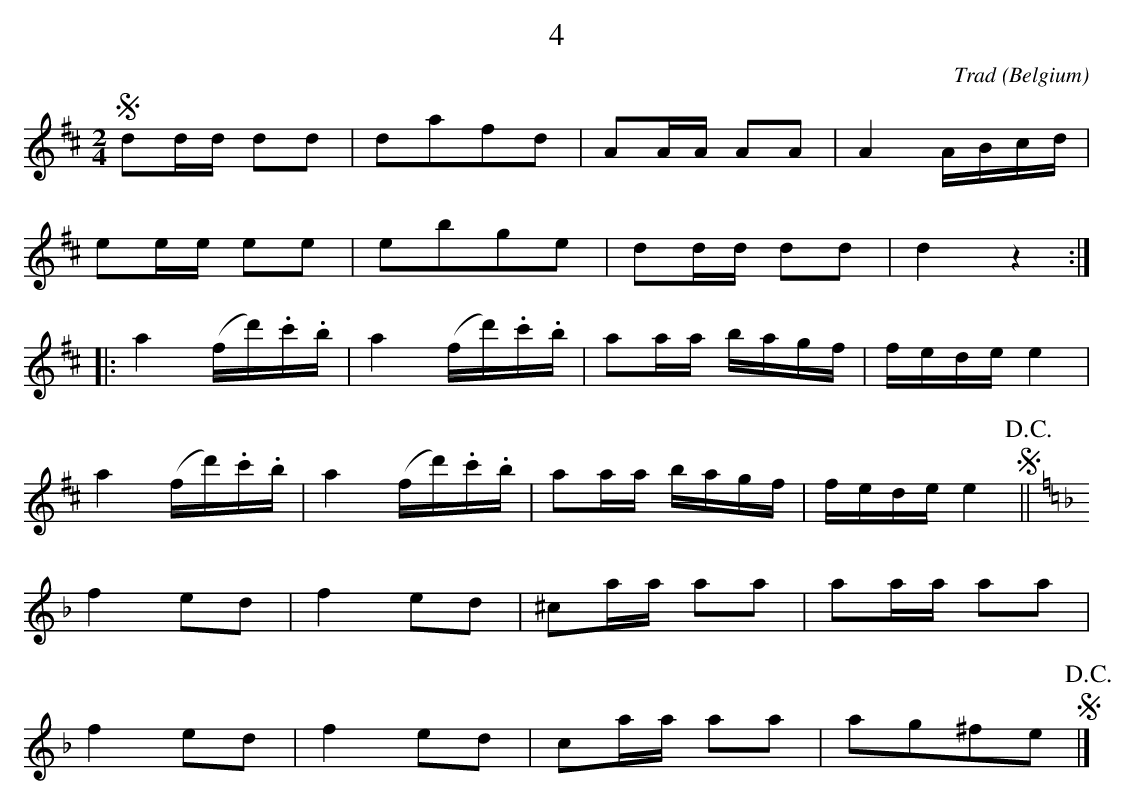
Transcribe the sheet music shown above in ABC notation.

X:1
T:4
C:Trad
O:Belgium
M:2/4
L:1/16
K:Dmaj
!segno!d2dd d2d2|d2a2f2d2|A2AA A2A2|A4 ABcd|
e2ee e2e2|e2b2g2e2|d2dd d2d2|d4 z4:|
|:a4(fd').c'.b|a4(fd').c'.b|a2aa bagf|fede e4|
a4(fd').c'.b|a4(fd').c'.b|a2aa bagf|fede e4!segno!!D.C.!||
K:Dmin
f4 e2d2|f4 e2d2|^c2aa a2a2|a2aa a2a2|
f4e2d2|f4 e2d2|c2aa a2a2|a2g2^f2e2!segno!!D.C.!|]
